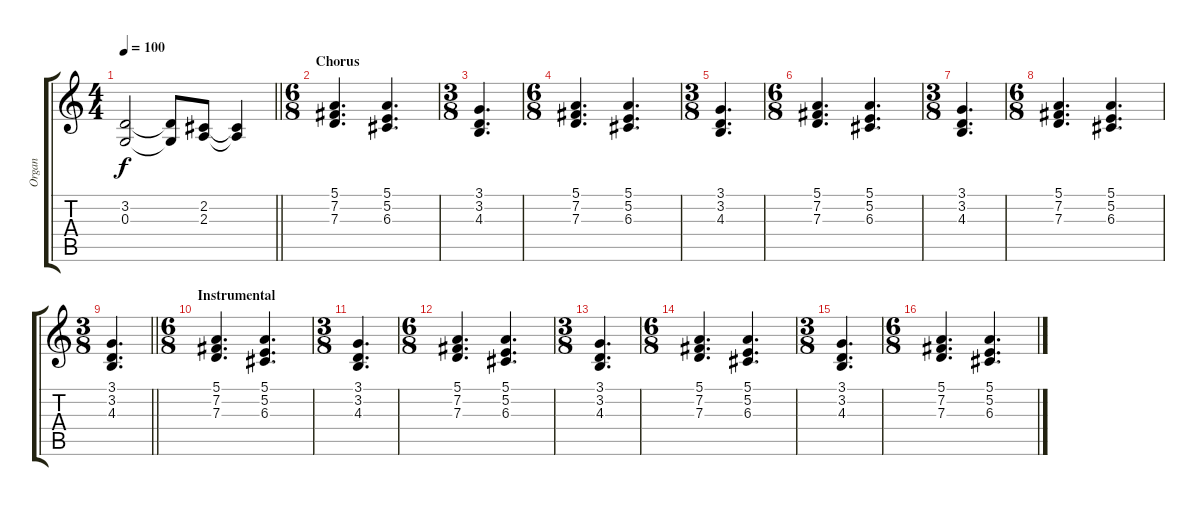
\track ("Organ" "Organ") {instrument percussiveorgan}
\staff {score tabs}
\tuning (E4 B3 G3 D3 A2 E2) {hide}
\ts (4 4)
\tempo 100
\clef g2
\barLineRight lightlight
\ks c
(3.2 0.3).2{dy f} (3.2{t} 0.3{t}).8 (2.2 2.3).8 (2.2{t} 2.3{t}).4 |
\ts (6 8)
\section ("" "Chorus")
(5.1 7.2 7.3).4{d} (5.1 5.2 6.3).4{d} |
\ts (3 8)
(3.1 3.2 4.3).4{d} |
\ts (6 8)
(5.1 7.2 7.3).4{d} (5.1 5.2 6.3).4{d} |
\ts (3 8)
(3.1 3.2 4.3).4{d} |
\ts (6 8)
(5.1 7.2 7.3).4{d} (5.1 5.2 6.3).4{d} |
\ts (3 8)
(3.1 3.2 4.3).4{d} |
\ts (6 8)
(5.1 7.2 7.3).4{d} (5.1 5.2 6.3).4{d} |
\ts (3 8)
\barLineRight lightlight
(3.1 3.2 4.3).4{d} |
\ts (6 8)
\section ("" "Instrumental")
(5.1 7.2 7.3).4{d} (5.1 5.2 6.3).4{d} |
\ts (3 8)
(3.1 3.2 4.3).4{d} |
\ts (6 8)
(5.1 7.2 7.3).4{d} (5.1 5.2 6.3).4{d} |
\ts (3 8)
(3.1 3.2 4.3).4{d} |
\ts (6 8)
(5.1 7.2 7.3).4{d} (5.1 5.2 6.3).4{d} |
\ts (3 8)
(3.1 3.2 4.3).4{d} |
\ts (6 8)
(5.1 7.2 7.3).4{d} (5.1 5.2 6.3).4{d}
